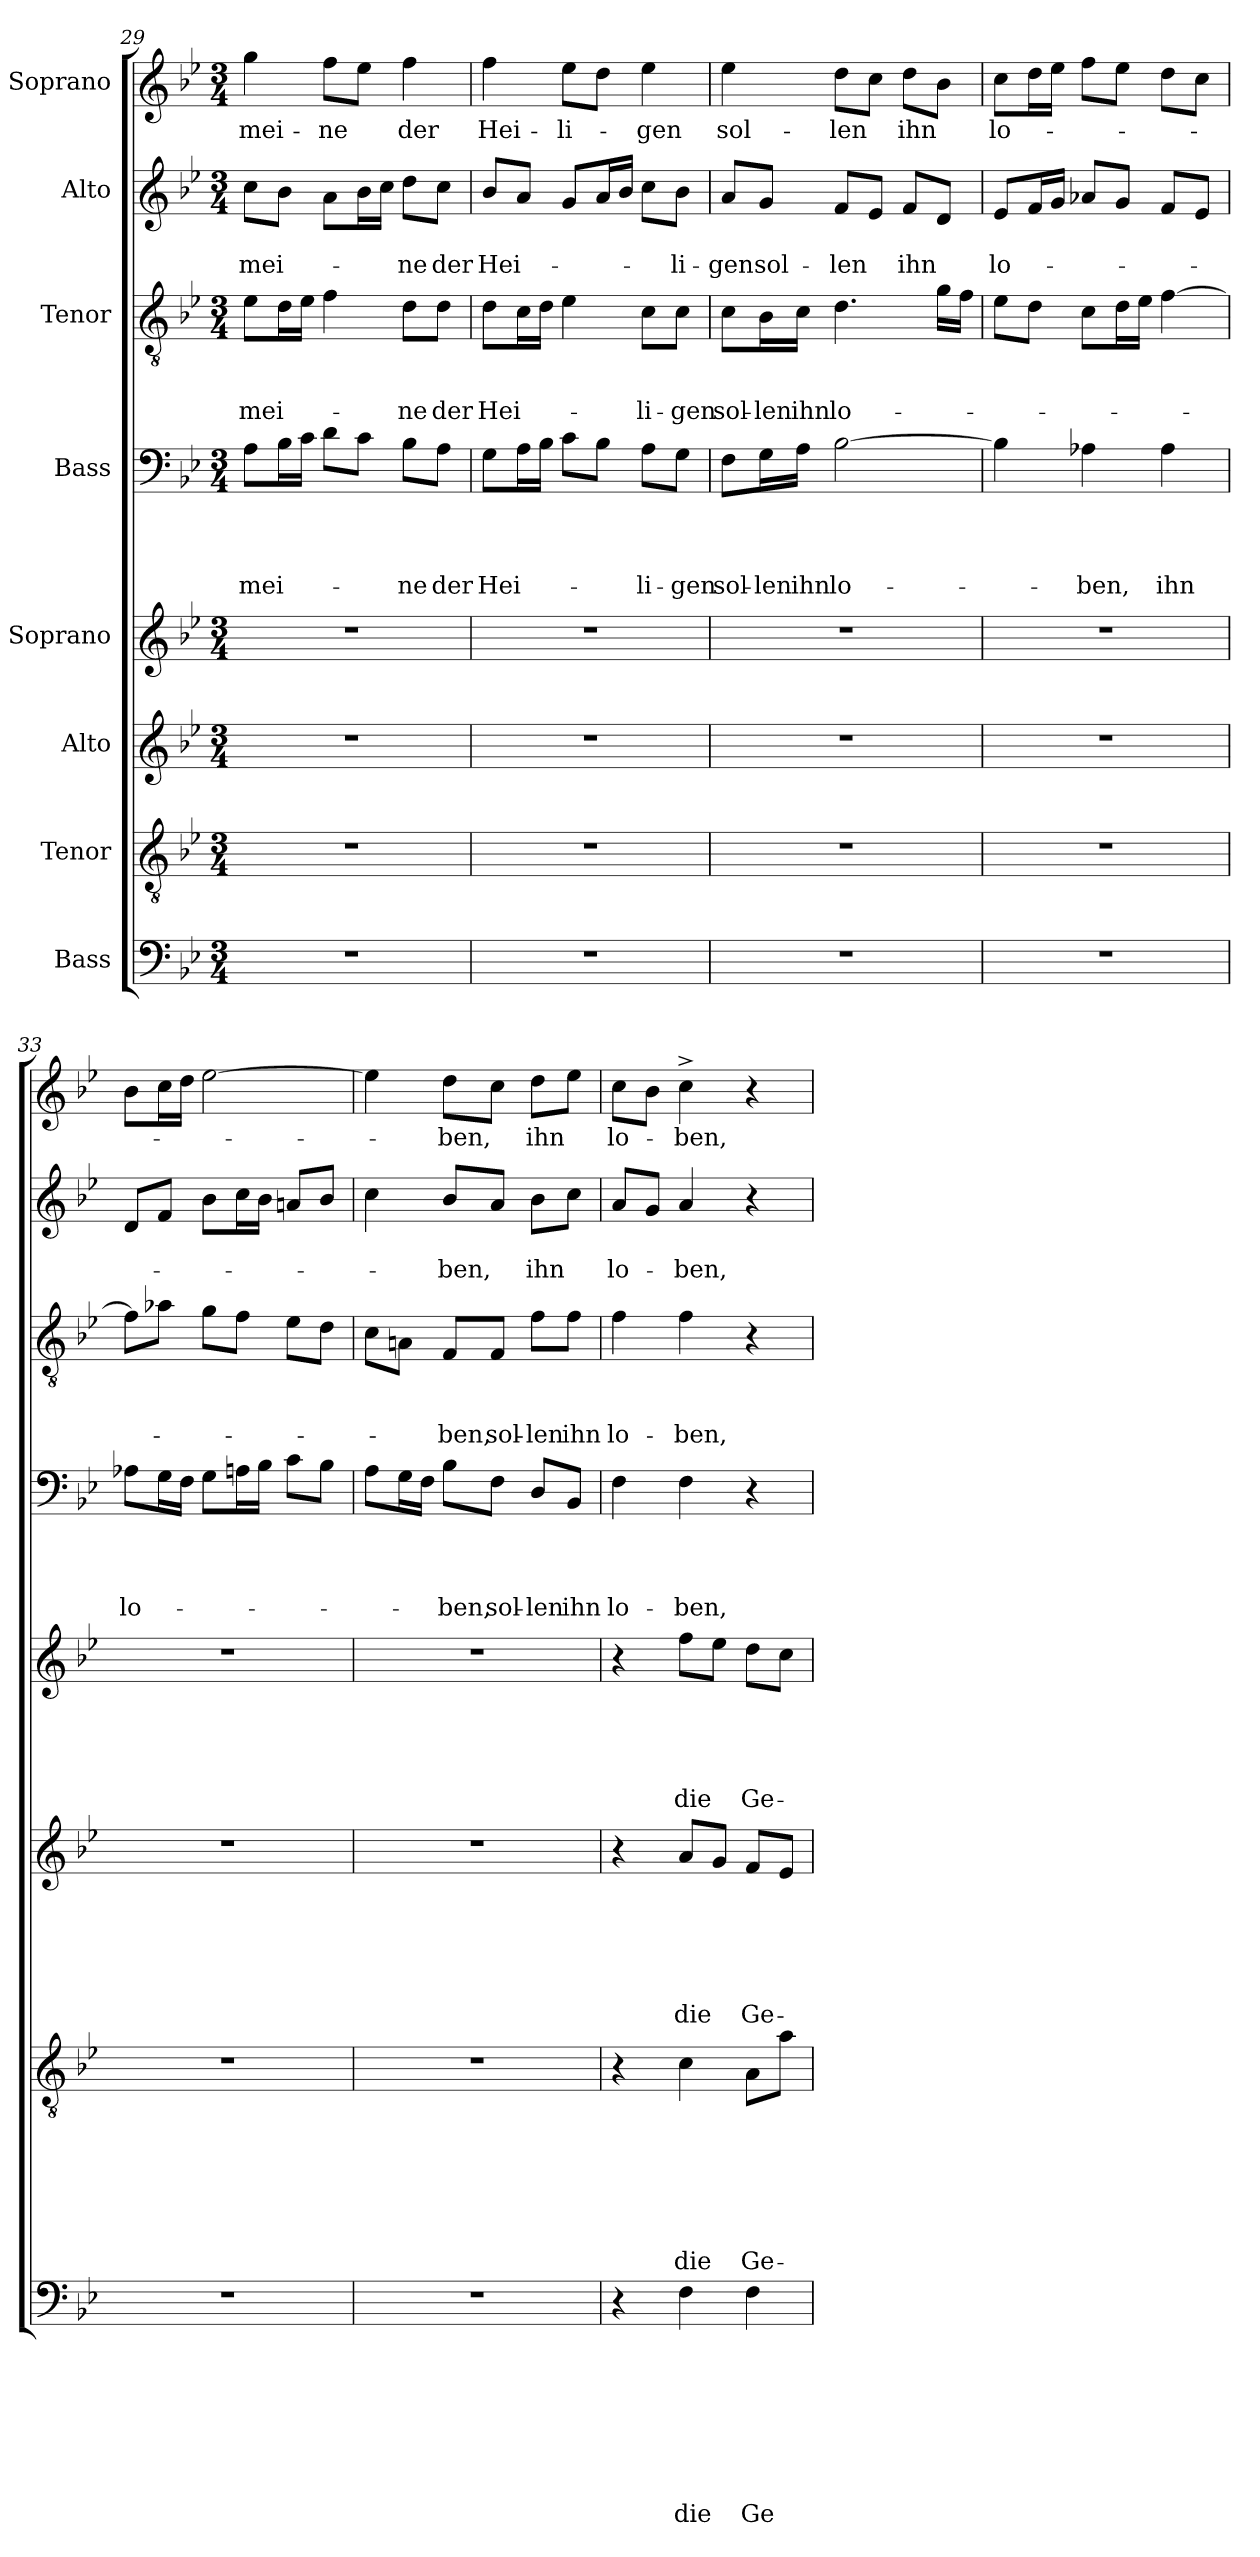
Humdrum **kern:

**kern	**text	**text	**text	**text	**text	**text	**text	**text	**kern	**text	**text	**text	**text	**text	**text	**text	**kern	**text	**text	**text	**text	**text	**text	**kern	**text	**text	**text	**text	**text	**kern	**text	**text	**text	**text	**kern	**text	**text	**text	**kern	**text	**text	**kern	**text
*part8	*part8	*part8	*part8	*part8	*part8	*part8	*part8	*part8	*part7	*part7	*part7	*part7	*part7	*part7	*part7	*part7	*part6	*part6	*part6	*part6	*part6	*part6	*part6	*part5	*part5	*part5	*part5	*part5	*part5	*part4	*part4	*part4	*part4	*part4	*part3	*part3	*part3	*part3	*part2	*part2	*part2	*part1	*part1
*staff8	*staff8	*staff8	*staff8	*staff8	*staff8	*staff8	*staff8	*staff8	*staff7	*staff7	*staff7	*staff7	*staff7	*staff7	*staff7	*staff7	*staff6	*staff6	*staff6	*staff6	*staff6	*staff6	*staff6	*staff5	*staff5	*staff5	*staff5	*staff5	*staff5	*staff4	*staff4	*staff4	*staff4	*staff4	*staff3	*staff3	*staff3	*staff3	*staff2	*staff2	*staff2	*staff1	*staff1
*I"Bass	*	*	*	*	*	*	*	*	*I"Tenor	*	*	*	*	*	*	*	*I"Alto	*	*	*	*	*	*	*I"Soprano	*	*	*	*	*	*I"Bass	*	*	*	*	*I"Tenor	*	*	*	*I"Alto	*	*	*I"Soprano	*
*clefF4	*	*	*	*	*	*	*	*	*clefGv2	*	*	*	*	*	*	*	*clefG2	*	*	*	*	*	*	*clefG2	*	*	*	*	*	*clefF4	*	*	*	*	*clefGv2	*	*	*	*clefG2	*	*	*clefG2	*
*k[b-e-]	*	*	*	*	*	*	*	*	*k[b-e-]	*	*	*	*	*	*	*	*k[b-e-]	*	*	*	*	*	*	*k[b-e-]	*	*	*	*	*	*k[b-e-]	*	*	*	*	*k[b-e-]	*	*	*	*k[b-e-]	*	*	*k[b-e-]	*
*B-:	*	*	*	*	*	*	*	*	*B-:	*	*	*	*	*	*	*	*B-:	*	*	*	*	*	*	*B-:	*	*	*	*	*	*B-:	*	*	*	*	*B-:	*	*	*	*B-:	*	*	*B-:	*
*M3/4	*	*	*	*	*	*	*	*	*M3/4	*	*	*	*	*	*	*	*M3/4	*	*	*	*	*	*	*M3/4	*	*	*	*	*	*M3/4	*	*	*	*	*M3/4	*	*	*	*M3/4	*	*	*M3/4	*
=29	=29	=29	=29	=29	=29	=29	=29	=29	=29	=29	=29	=29	=29	=29	=29	=29	=29	=29	=29	=29	=29	=29	=29	=29	=29	=29	=29	=29	=29	=29	=29	=29	=29	=29	=29	=29	=29	=29	=29	=29	=29	=29	=29
!LO:N:vis=1	!	!	!	!	!	!	!	!	!LO:N:vis=1	!	!	!	!	!	!	!	!LO:N:vis=1	!	!	!	!	!	!	!LO:N:vis=1	!	!	!	!	!	!	!	!	!	!LO:LY:b	!	!	!	!LO:LY:b	!	!	!LO:LY:b	!	!LO:LY:b
2.r	.	.	.	.	.	.	.	.	2.r	.	.	.	.	.	.	.	2.r	.	.	.	.	.	.	2.r	.	.	.	.	.	8A\L	.	.	.	-mei-	8e-\L	.	.	-mei-	8cc\L	.	-mei-	4gg\	-mei-
.	.	.	.	.	.	.	.	.	.	.	.	.	.	.	.	.	.	.	.	.	.	.	.	.	.	.	.	.	.	16B-\L	.	.	.	.	16d\L	.	.	.	8b-\J	.	.	.	.
.	.	.	.	.	.	.	.	.	.	.	.	.	.	.	.	.	.	.	.	.	.	.	.	.	.	.	.	.	.	16c\JJ	.	.	.	.	16e-\JJ	.	.	.	.	.	.	.	.
!	!	!	!	!	!	!	!	!	!	!	!	!	!	!	!	!	!	!	!	!	!	!	!	!	!	!	!	!	!	!	!	!	!	!	!	!	!	!	!	!	!	!	!LO:LY:b
.	.	.	.	.	.	.	.	.	.	.	.	.	.	.	.	.	.	.	.	.	.	.	.	.	.	.	.	.	.	8d\L	.	.	.	.	4f\	.	.	.	8a\L	.	.	8ff\L	-ne
.	.	.	.	.	.	.	.	.	.	.	.	.	.	.	.	.	.	.	.	.	.	.	.	.	.	.	.	.	.	8c\J	.	.	.	.	.	.	.	.	16b-\L	.	.	8ee-\J	.
.	.	.	.	.	.	.	.	.	.	.	.	.	.	.	.	.	.	.	.	.	.	.	.	.	.	.	.	.	.	.	.	.	.	.	.	.	.	.	16cc\JJ	.	.	.	.
!	!	!	!	!	!	!	!	!	!	!	!	!	!	!	!	!	!	!	!	!	!	!	!	!	!	!	!	!	!	!	!	!	!	!LO:LY:b	!	!	!	!LO:LY:b	!	!	!LO:LY:b	!	!LO:LY:b
.	.	.	.	.	.	.	.	.	.	.	.	.	.	.	.	.	.	.	.	.	.	.	.	.	.	.	.	.	.	8B-\L	.	.	.	-ne	8d\L	.	.	-ne	8dd\L	.	-ne	4ff\	der
!	!	!	!	!	!	!	!	!	!	!	!	!	!	!	!	!	!	!	!	!	!	!	!	!	!	!	!	!	!	!	!	!	!	!LO:LY:b	!	!	!	!LO:LY:b	!	!	!LO:LY:b	!	!
.	.	.	.	.	.	.	.	.	.	.	.	.	.	.	.	.	.	.	.	.	.	.	.	.	.	.	.	.	.	8A\J	.	.	.	der	8d\J	.	.	der	8cc\J	.	der	.	.
=30	=30	=30	=30	=30	=30	=30	=30	=30	=30	=30	=30	=30	=30	=30	=30	=30	=30	=30	=30	=30	=30	=30	=30	=30	=30	=30	=30	=30	=30	=30	=30	=30	=30	=30	=30	=30	=30	=30	=30	=30	=30	=30	=30
!LO:N:vis=1	!	!	!	!	!	!	!	!	!LO:N:vis=1	!	!	!	!	!	!	!	!LO:N:vis=1	!	!	!	!	!	!	!LO:N:vis=1	!	!	!	!	!	!	!	!	!	!LO:LY:b	!	!	!	!LO:LY:b	!	!	!LO:LY:b	!	!LO:LY:b
2.r	.	.	.	.	.	.	.	.	2.r	.	.	.	.	.	.	.	2.r	.	.	.	.	.	.	2.r	.	.	.	.	.	8G\L	.	.	.	Hei-	8d\L	.	.	Hei-	8b-/L	.	Hei-	4ff\	Hei-
.	.	.	.	.	.	.	.	.	.	.	.	.	.	.	.	.	.	.	.	.	.	.	.	.	.	.	.	.	.	16A\L	.	.	.	.	16c\L	.	.	.	8a/J	.	.	.	.
.	.	.	.	.	.	.	.	.	.	.	.	.	.	.	.	.	.	.	.	.	.	.	.	.	.	.	.	.	.	16B-\JJ	.	.	.	.	16d\JJ	.	.	.	.	.	.	.	.
!	!	!	!	!	!	!	!	!	!	!	!	!	!	!	!	!	!	!	!	!	!	!	!	!	!	!	!	!	!	!	!	!	!	!	!	!	!	!	!	!	!	!	!LO:LY:b
.	.	.	.	.	.	.	.	.	.	.	.	.	.	.	.	.	.	.	.	.	.	.	.	.	.	.	.	.	.	8c\L	.	.	.	.	4e-\	.	.	.	8g/L	.	.	8ee-\L	-li-
.	.	.	.	.	.	.	.	.	.	.	.	.	.	.	.	.	.	.	.	.	.	.	.	.	.	.	.	.	.	8B-\J	.	.	.	.	.	.	.	.	16a/L	.	.	8dd\J	.
.	.	.	.	.	.	.	.	.	.	.	.	.	.	.	.	.	.	.	.	.	.	.	.	.	.	.	.	.	.	.	.	.	.	.	.	.	.	.	16b-/JJ	.	.	.	.
!	!	!	!	!	!	!	!	!	!	!	!	!	!	!	!	!	!	!	!	!	!	!	!	!	!	!	!	!	!	!	!	!	!	!LO:LY:b	!	!	!	!LO:LY:b	!	!	!	!	!LO:LY:b
.	.	.	.	.	.	.	.	.	.	.	.	.	.	.	.	.	.	.	.	.	.	.	.	.	.	.	.	.	.	8A\L	.	.	.	-li-	8c\L	.	.	-li-	8cc\L	.	.	4ee-\	-gen
!	!	!	!	!	!	!	!	!	!	!	!	!	!	!	!	!	!	!	!	!	!	!	!	!	!	!	!	!	!	!	!	!	!	!LO:LY:b	!	!	!	!LO:LY:b	!	!	!LO:LY:b	!	!
.	.	.	.	.	.	.	.	.	.	.	.	.	.	.	.	.	.	.	.	.	.	.	.	.	.	.	.	.	.	8G\J	.	.	.	-gen	8c\J	.	.	-gen	8b-\J	.	-li-	.	.
=31	=31	=31	=31	=31	=31	=31	=31	=31	=31	=31	=31	=31	=31	=31	=31	=31	=31	=31	=31	=31	=31	=31	=31	=31	=31	=31	=31	=31	=31	=31	=31	=31	=31	=31	=31	=31	=31	=31	=31	=31	=31	=31	=31
!LO:N:vis=1	!	!	!	!	!	!	!	!	!LO:N:vis=1	!	!	!	!	!	!	!	!LO:N:vis=1	!	!	!	!	!	!	!LO:N:vis=1	!	!	!	!	!	!	!	!	!	!LO:LY:b	!	!	!	!LO:LY:b	!	!	!LO:LY:b	!	!LO:LY:b
2.r	.	.	.	.	.	.	.	.	2.r	.	.	.	.	.	.	.	2.r	.	.	.	.	.	.	2.r	.	.	.	.	.	8F\L	.	.	.	sol-	8c\L	.	.	sol-	8a/L	.	-gen	4ee-\	sol-
!	!	!	!	!	!	!	!	!	!	!	!	!	!	!	!	!	!	!	!	!	!	!	!	!	!	!	!	!	!	!	!	!	!	!LO:LY:b:rj	!	!	!	!LO:LY:b:rj	!	!	!LO:LY:b	!	!
.	.	.	.	.	.	.	.	.	.	.	.	.	.	.	.	.	.	.	.	.	.	.	.	.	.	.	.	.	.	16G\L	.	.	.	-len	16B-\L	.	.	-len	8g/J	.	sol-	.	.
!	!	!	!	!	!	!	!	!	!	!	!	!	!	!	!	!	!	!	!	!	!	!	!	!	!	!	!	!	!	!	!	!	!	!LO:LY:b	!	!	!	!LO:LY:b	!	!	!	!	!
.	.	.	.	.	.	.	.	.	.	.	.	.	.	.	.	.	.	.	.	.	.	.	.	.	.	.	.	.	.	16A\JJ	.	.	.	ihn	16c\JJ	.	.	ihn	.	.	.	.	.
!	!	!	!	!	!	!	!	!	!	!	!	!	!	!	!	!	!	!	!	!	!	!	!	!	!	!	!	!	!	!	!	!	!	!LO:LY:b	!	!	!	!LO:LY:b	!	!	!LO:LY:b	!	!LO:LY:b
.	.	.	.	.	.	.	.	.	.	.	.	.	.	.	.	.	.	.	.	.	.	.	.	.	.	.	.	.	.	[>2B-\	.	.	.	lo-	4.d\	.	.	lo-	8f/L	.	-len	8dd\L	-len
.	.	.	.	.	.	.	.	.	.	.	.	.	.	.	.	.	.	.	.	.	.	.	.	.	.	.	.	.	.	.	.	.	.	.	.	.	.	.	8e-/J	.	.	8cc\J	.
!	!	!	!	!	!	!	!	!	!	!	!	!	!	!	!	!	!	!	!	!	!	!	!	!	!	!	!	!	!	!	!	!	!	!	!	!	!	!	!	!	!LO:LY:b	!	!LO:LY:b
.	.	.	.	.	.	.	.	.	.	.	.	.	.	.	.	.	.	.	.	.	.	.	.	.	.	.	.	.	.	.	.	.	.	.	.	.	.	.	8f/L	.	ihn	8dd\L	ihn
.	.	.	.	.	.	.	.	.	.	.	.	.	.	.	.	.	.	.	.	.	.	.	.	.	.	.	.	.	.	.	.	.	.	.	16g\LL	.	.	.	8d/J	.	.	8b-\J	.
.	.	.	.	.	.	.	.	.	.	.	.	.	.	.	.	.	.	.	.	.	.	.	.	.	.	.	.	.	.	.	.	.	.	.	16f\JJ	.	.	.	.	.	.	.	.
=32	=32	=32	=32	=32	=32	=32	=32	=32	=32	=32	=32	=32	=32	=32	=32	=32	=32	=32	=32	=32	=32	=32	=32	=32	=32	=32	=32	=32	=32	=32	=32	=32	=32	=32	=32	=32	=32	=32	=32	=32	=32	=32	=32
!LO:N:vis=1	!	!	!	!	!	!	!	!	!LO:N:vis=1	!	!	!	!	!	!	!	!LO:N:vis=1	!	!	!	!	!	!	!LO:N:vis=1	!	!	!	!	!	!	!	!	!	!	!	!	!	!	!	!	!LO:LY:b	!	!LO:LY:b
2.r	.	.	.	.	.	.	.	.	2.r	.	.	.	.	.	.	.	2.r	.	.	.	.	.	.	2.r	.	.	.	.	.	4B-\]	.	.	.	.	8e-\L	.	.	.	8e-/L	.	lo-	8cc\L	lo-
.	.	.	.	.	.	.	.	.	.	.	.	.	.	.	.	.	.	.	.	.	.	.	.	.	.	.	.	.	.	.	.	.	.	.	8d\J	.	.	.	16f/L	.	.	16dd\L	.
.	.	.	.	.	.	.	.	.	.	.	.	.	.	.	.	.	.	.	.	.	.	.	.	.	.	.	.	.	.	.	.	.	.	.	.	.	.	.	16g/JJ	.	.	16ee-\JJ	.
!	!	!	!	!	!	!	!	!	!	!	!	!	!	!	!	!	!	!	!	!	!	!	!	!	!	!	!	!	!	!	!	!	!	!LO:LY:b	!	!	!	!	!	!	!	!	!
.	.	.	.	.	.	.	.	.	.	.	.	.	.	.	.	.	.	.	.	.	.	.	.	.	.	.	.	.	.	4A-X\	.	.	.	-ben,	8c\L	.	.	.	8a-X/L	.	.	8ff\L	.
.	.	.	.	.	.	.	.	.	.	.	.	.	.	.	.	.	.	.	.	.	.	.	.	.	.	.	.	.	.	.	.	.	.	.	16d\L	.	.	.	8g/J	.	.	8ee-\J	.
.	.	.	.	.	.	.	.	.	.	.	.	.	.	.	.	.	.	.	.	.	.	.	.	.	.	.	.	.	.	.	.	.	.	.	16e-\JJ	.	.	.	.	.	.	.	.
!	!	!	!	!	!	!	!	!	!	!	!	!	!	!	!	!	!	!	!	!	!	!	!	!	!	!	!	!	!	!	!	!	!	!LO:LY:b	!	!	!	!	!	!	!	!	!
.	.	.	.	.	.	.	.	.	.	.	.	.	.	.	.	.	.	.	.	.	.	.	.	.	.	.	.	.	.	4A-\	.	.	.	ihn	[>4f\	.	.	.	8f/L	.	.	8dd\L	.
.	.	.	.	.	.	.	.	.	.	.	.	.	.	.	.	.	.	.	.	.	.	.	.	.	.	.	.	.	.	.	.	.	.	.	.	.	.	.	8e-/J	.	.	8cc\J	.
=33	=33	=33	=33	=33	=33	=33	=33	=33	=33	=33	=33	=33	=33	=33	=33	=33	=33	=33	=33	=33	=33	=33	=33	=33	=33	=33	=33	=33	=33	=33	=33	=33	=33	=33	=33	=33	=33	=33	=33	=33	=33	=33	=33
!LO:N:vis=1	!	!	!	!	!	!	!	!	!LO:N:vis=1	!	!	!	!	!	!	!	!LO:N:vis=1	!	!	!	!	!	!	!LO:N:vis=1	!	!	!	!	!	!	!	!	!	!LO:LY:b	!	!	!	!	!	!	!	!	!
2.r	.	.	.	.	.	.	.	.	2.r	.	.	.	.	.	.	.	2.r	.	.	.	.	.	.	2.r	.	.	.	.	.	8A-X\L	.	.	.	lo-	8f\L]	.	.	.	8d/L	.	.	8b-\L	.
.	.	.	.	.	.	.	.	.	.	.	.	.	.	.	.	.	.	.	.	.	.	.	.	.	.	.	.	.	.	16G\L	.	.	.	.	8a-X\J	.	.	.	8f/J	.	.	16cc\L	.
.	.	.	.	.	.	.	.	.	.	.	.	.	.	.	.	.	.	.	.	.	.	.	.	.	.	.	.	.	.	16F\JJ	.	.	.	.	.	.	.	.	.	.	.	16dd\JJ	.
.	.	.	.	.	.	.	.	.	.	.	.	.	.	.	.	.	.	.	.	.	.	.	.	.	.	.	.	.	.	8G\L	.	.	.	.	8g\L	.	.	.	8b-\L	.	.	[>2ee-\	.
.	.	.	.	.	.	.	.	.	.	.	.	.	.	.	.	.	.	.	.	.	.	.	.	.	.	.	.	.	.	16An\L	.	.	.	.	8f\J	.	.	.	16cc\L	.	.	.	.
.	.	.	.	.	.	.	.	.	.	.	.	.	.	.	.	.	.	.	.	.	.	.	.	.	.	.	.	.	.	16B-\JJ	.	.	.	.	.	.	.	.	16b-\JJ	.	.	.	.
.	.	.	.	.	.	.	.	.	.	.	.	.	.	.	.	.	.	.	.	.	.	.	.	.	.	.	.	.	.	8c\L	.	.	.	.	8e-\L	.	.	.	8an/L	.	.	.	.
.	.	.	.	.	.	.	.	.	.	.	.	.	.	.	.	.	.	.	.	.	.	.	.	.	.	.	.	.	.	8B-\J	.	.	.	.	8d\J	.	.	.	8b-/J	.	.	.	.
=34	=34	=34	=34	=34	=34	=34	=34	=34	=34	=34	=34	=34	=34	=34	=34	=34	=34	=34	=34	=34	=34	=34	=34	=34	=34	=34	=34	=34	=34	=34	=34	=34	=34	=34	=34	=34	=34	=34	=34	=34	=34	=34	=34
!LO:N:vis=1	!	!	!	!	!	!	!	!	!LO:N:vis=1	!	!	!	!	!	!	!	!LO:N:vis=1	!	!	!	!	!	!	!LO:N:vis=1	!	!	!	!	!	!	!	!	!	!	!	!	!	!	!	!	!	!	!
2.r	.	.	.	.	.	.	.	.	2.r	.	.	.	.	.	.	.	2.r	.	.	.	.	.	.	2.r	.	.	.	.	.	8A\L	.	.	.	.	8c\L	.	.	.	4cc\	.	.	4ee-\]	.
.	.	.	.	.	.	.	.	.	.	.	.	.	.	.	.	.	.	.	.	.	.	.	.	.	.	.	.	.	.	16G\L	.	.	.	.	8An\J	.	.	.	.	.	.	.	.
.	.	.	.	.	.	.	.	.	.	.	.	.	.	.	.	.	.	.	.	.	.	.	.	.	.	.	.	.	.	16F\JJ	.	.	.	.	.	.	.	.	.	.	.	.	.
!	!	!	!	!	!	!	!	!	!	!	!	!	!	!	!	!	!	!	!	!	!	!	!	!	!	!	!	!	!	!	!	!	!	!LO:LY:b	!	!	!	!LO:LY:b	!	!	!LO:LY:b	!	!LO:LY:b
.	.	.	.	.	.	.	.	.	.	.	.	.	.	.	.	.	.	.	.	.	.	.	.	.	.	.	.	.	.	8B-\L	.	.	.	-ben,	8F/L	.	.	-ben,	8b-/L	.	-ben,	8dd\L	-ben,
!	!	!	!	!	!	!	!	!	!	!	!	!	!	!	!	!	!	!	!	!	!	!	!	!	!	!	!	!	!	!	!	!	!	!LO:LY:b	!	!	!	!LO:LY:b	!	!	!	!	!
.	.	.	.	.	.	.	.	.	.	.	.	.	.	.	.	.	.	.	.	.	.	.	.	.	.	.	.	.	.	8F\J	.	.	.	sol-	8F/J	.	.	sol-	8a/J	.	.	8cc\J	.
!	!	!	!	!	!	!	!	!	!	!	!	!	!	!	!	!	!	!	!	!	!	!	!	!	!	!	!	!	!	!	!	!	!	!LO:LY:b:rj	!	!	!	!LO:LY:b:rj	!	!	!LO:LY:b	!	!LO:LY:b
.	.	.	.	.	.	.	.	.	.	.	.	.	.	.	.	.	.	.	.	.	.	.	.	.	.	.	.	.	.	8D/L	.	.	.	-len	8f\L	.	.	-len	8b-\L	.	ihn	8dd\L	ihn
!	!	!	!	!	!	!	!	!	!	!	!	!	!	!	!	!	!	!	!	!	!	!	!	!	!	!	!	!	!	!	!	!	!	!LO:LY:b	!	!	!	!LO:LY:b	!	!	!	!	!
.	.	.	.	.	.	.	.	.	.	.	.	.	.	.	.	.	.	.	.	.	.	.	.	.	.	.	.	.	.	8BB-/J	.	.	.	ihn	8f\J	.	.	ihn	8cc\J	.	.	8ee-\J	.
!!LO:PB:g=z
=35	=35	=35	=35	=35	=35	=35	=35	=35	=35	=35	=35	=35	=35	=35	=35	=35	=35	=35	=35	=35	=35	=35	=35	=35	=35	=35	=35	=35	=35	=35	=35	=35	=35	=35	=35	=35	=35	=35	=35	=35	=35	=35	=35
!	!	!	!	!	!	!	!	!	!	!	!	!	!	!	!	!	!	!	!	!	!	!	!	!	!	!	!	!	!	!	!	!	!	!LO:LY:b	!	!	!	!LO:LY:b	!	!	!LO:LY:b	!	!LO:LY:b
4r	.	.	.	.	.	.	.	.	4r	.	.	.	.	.	.	.	4r	.	.	.	.	.	.	4r	.	.	.	.	.	4F\	.	.	.	lo-	4f\	.	.	lo-	8a/L	.	lo-	8cc\L	lo-
.	.	.	.	.	.	.	.	.	.	.	.	.	.	.	.	.	.	.	.	.	.	.	.	.	.	.	.	.	.	.	.	.	.	.	.	.	.	.	8g/J	.	.	8b-\J	.
!	!	!	!	!	!	!	!	!LO:LY:b	!	!	!	!	!	!	!	!LO:LY:b	!	!	!	!	!	!	!LO:LY:b	!	!	!	!	!	!LO:LY:b	!	!	!	!	!LO:LY:b	!	!	!	!LO:LY:b	!	!	!LO:LY:b	!	!LO:LY:b
4F\	.	.	.	.	.	.	.	die	4c\	.	.	.	.	.	.	die	8a/L	.	.	.	.	.	die	8ff\L	.	.	.	.	die	4F\	.	.	.	-ben,	4f\	.	.	-ben,	4a/	.	-ben,	4cc^<\	-ben,
.	.	.	.	.	.	.	.	.	.	.	.	.	.	.	.	.	8g/J	.	.	.	.	.	.	8ee-\J	.	.	.	.	.	.	.	.	.	.	.	.	.	.	.	.	.	.	.
!	!	!	!	!	!	!	!	!LO:LY:b	!	!	!	!	!	!	!	!LO:LY:b	!	!	!	!	!	!	!LO:LY:b	!	!	!	!	!	!LO:LY:b	!	!	!	!	!	!	!	!	!	!	!	!	!	!
4F\	.	.	.	.	.	.	.	Ge-	8A\L	.	.	.	.	.	.	Ge-	8f/L	.	.	.	.	.	Ge-	8dd\L	.	.	.	.	Ge-	4r	.	.	.	.	4r	.	.	.	4r	.	.	4r	.
.	.	.	.	.	.	.	.	.	8a\J	.	.	.	.	.	.	.	8e-/J	.	.	.	.	.	.	8cc\J	.	.	.	.	.	.	.	.	.	.	.	.	.	.	.	.	.	.	.
=	=	=	=	=	=	=	=	=	=	=	=	=	=	=	=	=	=	=	=	=	=	=	=	=	=	=	=	=	=	=	=	=	=	=	=	=	=	=	=	=	=	=	=
*-	*-	*-	*-	*-	*-	*-	*-	*-	*-	*-	*-	*-	*-	*-	*-	*-	*-	*-	*-	*-	*-	*-	*-	*-	*-	*-	*-	*-	*-	*-	*-	*-	*-	*-	*-	*-	*-	*-	*-	*-	*-	*-	*-
